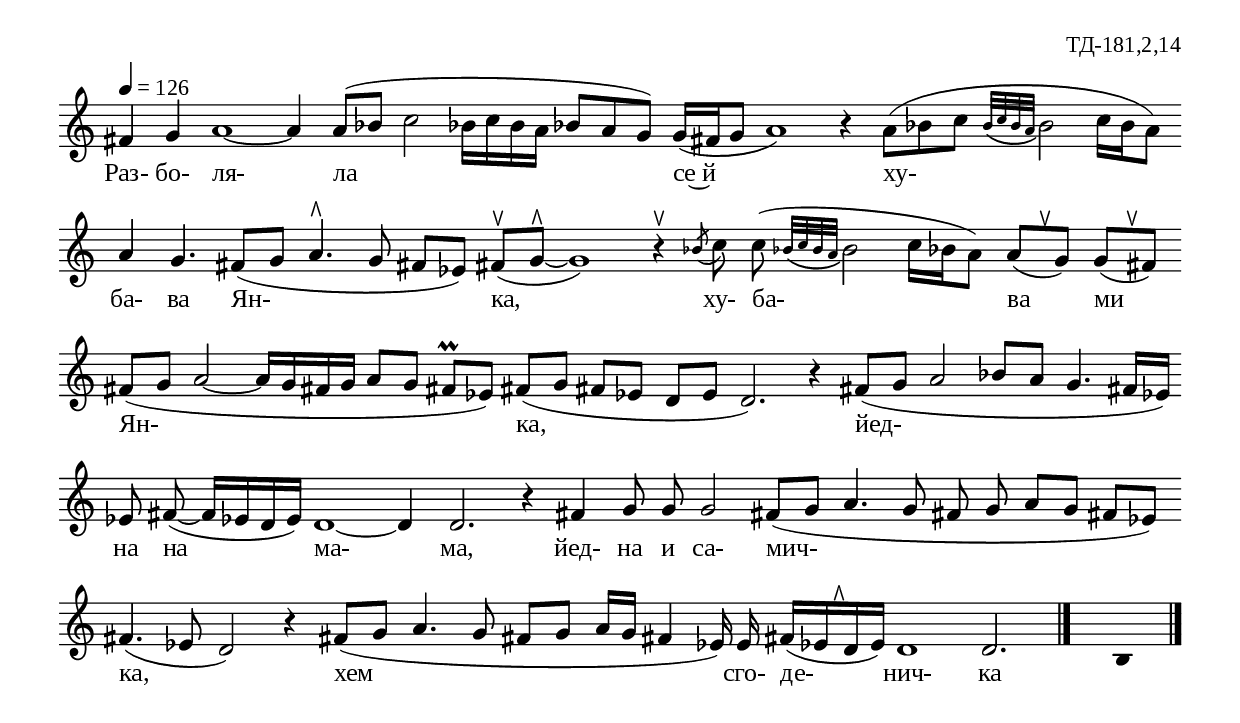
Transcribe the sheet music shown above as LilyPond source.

%{
td_181_2_14
%}

\include "td-preamble.ly"

\score {
\relative c' {
\tempo 4 = 126
\cadenzaOn
\phrasingSlurDown
fis4 g a1~ a4 a8([ bes] c2 bes!16[ c bes a] bes!8[ a g]) g16([ fis! g8] a1) r4
\bar ""
a8([ bes! c] \grace { bes32[\( c bes a] } bes2\) c16[ bes a8])
\bar ""
a4 g4. fis!8([ g] a4.^\rtoe g8\noBeam fis!8[ ees!]) fis!8^\ltoe([ g^\rtoe]~ g1) r4^\ltoe
\bar""
\acciaccatura bes!8 c\noBeam c( \grace { bes!32[\( c bes a] } bes2\) c16[ bes! a8]) a([ s^\ltoe g]) g[( s^\ltoe fis!])
\bar ""
fis!8([ g] a2~ a16[ g fis! g] a8[ g] fis!\prall[ ees!]) fis![( g] fis![ ees!] d[ ees] d2.) r4
\bar ""
fis!8[( g] a2 bes!8[ a] g4. fis!16[ ees!])
\bar ""
ees!8\noBeam fis!\noBeam~( fis16[ ees! d ees]) d1~ d4 d2. r4
\bar ""
fis!4 g8\noBeam g g2 fis!8([ g] a4. g8\noBeam fis!8 g a[ g] fis![ ees!]) 
\bar ""
fis!4.( ees!8 d2) r4 fis!8([ g] a4. g8\noBeam fis![ g] a16[ g] fis!4 ees!16) ees16\noBeam
\bar ""
fis!16([ ees! s^\rtoe d ees]) d1 d2.
 \bar "|." 
s4 \fixB b
  \bar "|." 
}
\addlyrics { Раз- бо- ля- ла се~й ху- ба- ва Ян- ка, ху- ба- ва ми Ян- ка, 
йед- на на ма- ма, йед- на и са- мич- ка, хем сго- де- нич- ка }
%
\layout {
   \context { 
	    \Staff \remove "Time_signature_engraver" } 
  indent = #0
  line-width = 190\mm
  ragged-right=##f
}
%
\midi { 
	\context {
		\Score tempoWholesPerMinute = #(ly:make-moment 126 4)
		}
	}
}
%
\header{
  opus = "ТД-181,2,14"
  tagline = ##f
}


